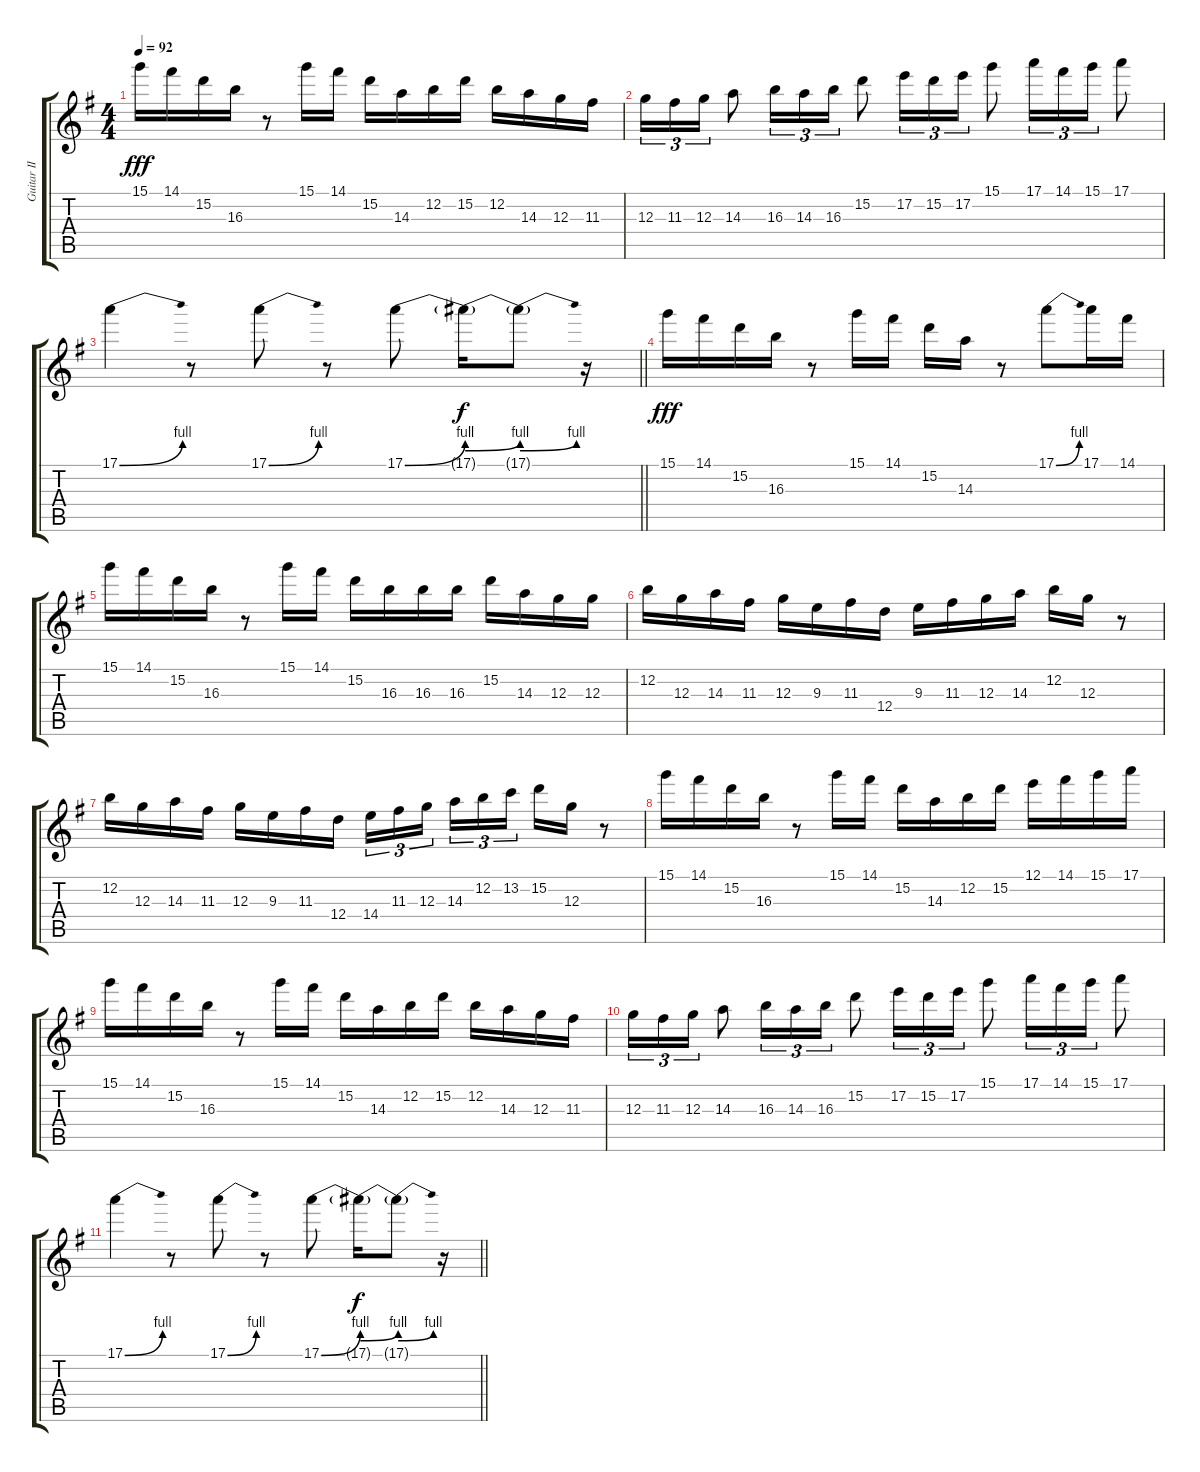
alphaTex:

\track ("Guitar II" "Guitar II") {instrument distortionguitar}
\staff {score tabs}
\tuning (E4 B3 G3 D3 A2 E2) {hide}
\ts (4 4)
\tempo 92
\clef g2
\ks g
15.1.16{dy fff} 14.1.16 15.2.16 16.3.16 r.8 15.1.16 14.1.16 15.2.16 14.3.16 12.2.16 15.2.16 12.2.16 14.3.16 12.3.16 11.3.16 |
12.3.16{tu (3 2)} 11.3.16{tu (3 2)} 12.3.16{tu (3 2)} 14.3.8 16.3.16{tu (3 2)} 14.3.16{tu (3 2)} 16.3.16{tu (3 2)} 15.2.8 17.2.16{tu (3 2)} 15.2.16{tu (3 2)} 17.2.16{tu (3 2)} 15.1.8 17.1.16{tu (3 2)} 14.1.16{tu (3 2)} 15.1.16{tu (3 2)} 17.1.8 |
\barLineRight lightlight
17.1{be (bend 0 0 60 4)}.4 r.8 17.1{be (bend 0 0 60 4)}.8 r.8 17.1{be (bend 0 0 60 4)}.8 17.1{be (bend 0 2 60 4) t}.16{dy f} 17.1{be (bend 0 2 60 4) t}.8 r.16 |
\section ("" "")
15.1.16{dy fff} 14.1.16 15.2.16 16.3.16 r.8 15.1.16 14.1.16 15.2.16 14.3.16 r.8 17.1{be (bend 0 0 60 4)}.8 17.1.16 14.1.16 |
15.1.16 14.1.16 15.2.16 16.3.16 r.8 15.1.16 14.1.16 15.2.16 16.3.16 16.3.16 16.3.16 15.2.16 14.3.16 12.3.16 12.3.16 |
12.2.16 12.3.16 14.3.16 11.3.16 12.3.16 9.3.16 11.3.16 12.4.16 9.3.16 11.3.16 12.3.16 14.3.16 12.2.16 12.3.16 r.8 |
12.2.16 12.3.16 14.3.16 11.3.16 12.3.16 9.3.16 11.3.16 12.4.16 14.4.16{tu (3 2)} 11.3.16{tu (3 2)} 12.3.16{tu (3 2) beam splitsecondary} 14.3.16{tu (3 2)} 12.2.16{tu (3 2)} 13.2.16{tu (3 2)} 15.2.16 12.3.16 r.8 |
15.1.16 14.1.16 15.2.16 16.3.16 r.8 15.1.16 14.1.16 15.2.16 14.3.16 12.2.16 15.2.16 12.1.16 14.1.16 15.1.16 17.1.16 |
15.1.16 14.1.16 15.2.16 16.3.16 r.8 15.1.16 14.1.16 15.2.16 14.3.16 12.2.16 15.2.16 12.2.16 14.3.16 12.3.16 11.3.16 |
12.3.16{tu (3 2)} 11.3.16{tu (3 2)} 12.3.16{tu (3 2)} 14.3.8 16.3.16{tu (3 2)} 14.3.16{tu (3 2)} 16.3.16{tu (3 2)} 15.2.8 17.2.16{tu (3 2)} 15.2.16{tu (3 2)} 17.2.16{tu (3 2)} 15.1.8 17.1.16{tu (3 2)} 14.1.16{tu (3 2)} 15.1.16{tu (3 2)} 17.1.8 |
\barLineRight lightlight
17.1{be (bend 0 0 60 4)}.4 r.8 17.1{be (bend 0 0 60 4)}.8 r.8 17.1{be (bend 0 0 60 4)}.8 17.1{be (bend 0 2 60 4) t}.16{dy f} 17.1{be (bend 0 2 60 4) t}.8 r.16
